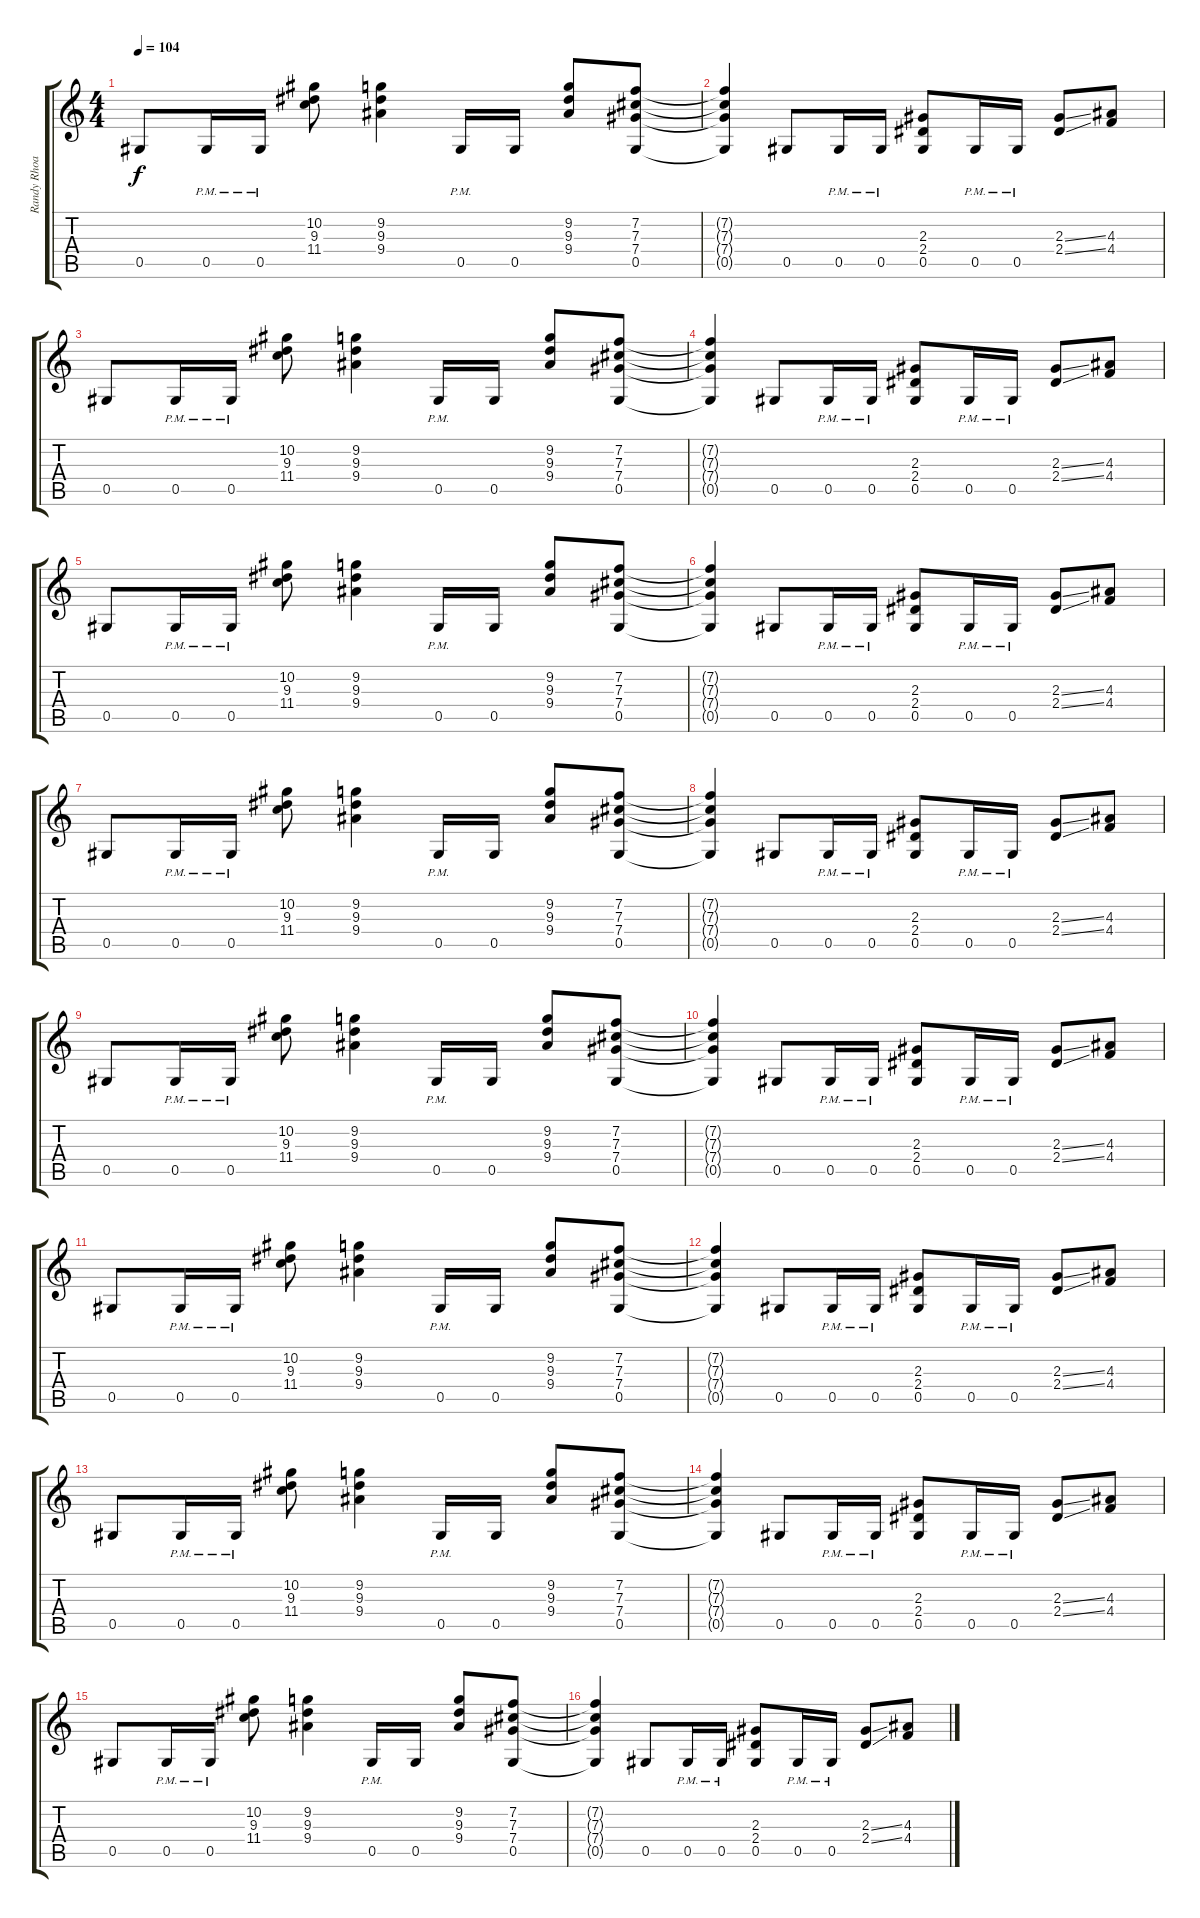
\track ("Randy Rhoads (Secondary)" "Randy Rhoa") {instrument overdrivenguitar}
\staff {score tabs}
\tuning (Eb4 Bb3 Gb3 Db3 Ab2 Eb2) {hide}
\ts (4 4)
\tempo 104
\clef g2
\ks c
0.5.8{dy f} 0.5{pm}.16 0.5{pm}.16 (10.2 9.3 11.4).8 (9.2 9.3 9.4).4 0.5{pm}.16 0.5.16 (9.2 9.3 9.4).8 (7.2 7.3 7.4 0.5).8 |
(7.2{t} 7.3{t} 7.4{t} 0.5{t}).4 0.5.8 0.5{pm}.16 0.5{pm}.16 (2.3 2.4 0.5).8 0.5{pm}.16 0.5{pm}.16 (2.3{ss} 2.4{ss}).8 (4.3 4.4).8 |
0.5.8 0.5{pm}.16 0.5{pm}.16 (10.2 9.3 11.4).8 (9.2 9.3 9.4).4 0.5{pm}.16 0.5.16 (9.2 9.3 9.4).8 (7.2 7.3 7.4 0.5).8 |
(7.2{t} 7.3{t} 7.4{t} 0.5{t}).4 0.5.8 0.5{pm}.16 0.5{pm}.16 (2.3 2.4 0.5).8 0.5{pm}.16 0.5{pm}.16 (2.3{ss} 2.4{ss}).8 (4.3 4.4).8 |
0.5.8 0.5{pm}.16 0.5{pm}.16 (10.2 9.3 11.4).8 (9.2 9.3 9.4).4 0.5{pm}.16 0.5.16 (9.2 9.3 9.4).8 (7.2 7.3 7.4 0.5).8 |
(7.2{t} 7.3{t} 7.4{t} 0.5{t}).4 0.5.8 0.5{pm}.16 0.5{pm}.16 (2.3 2.4 0.5).8 0.5{pm}.16 0.5{pm}.16 (2.3{ss} 2.4{ss}).8 (4.3 4.4).8 |
0.5.8 0.5{pm}.16 0.5{pm}.16 (10.2 9.3 11.4).8 (9.2 9.3 9.4).4 0.5{pm}.16 0.5.16 (9.2 9.3 9.4).8 (7.2 7.3 7.4 0.5).8 |
(7.2{t} 7.3{t} 7.4{t} 0.5{t}).4 0.5.8 0.5{pm}.16 0.5{pm}.16 (2.3 2.4 0.5).8 0.5{pm}.16 0.5{pm}.16 (2.3{ss} 2.4{ss}).8 (4.3 4.4).8 |
0.5.8 0.5{pm}.16 0.5{pm}.16 (10.2 9.3 11.4).8 (9.2 9.3 9.4).4 0.5{pm}.16 0.5.16 (9.2 9.3 9.4).8 (7.2 7.3 7.4 0.5).8 |
(7.2{t} 7.3{t} 7.4{t} 0.5{t}).4 0.5.8 0.5{pm}.16 0.5{pm}.16 (2.3 2.4 0.5).8 0.5{pm}.16 0.5{pm}.16 (2.3{ss} 2.4{ss}).8 (4.3 4.4).8 |
0.5.8 0.5{pm}.16 0.5{pm}.16 (10.2 9.3 11.4).8 (9.2 9.3 9.4).4 0.5{pm}.16 0.5.16 (9.2 9.3 9.4).8 (7.2 7.3 7.4 0.5).8 |
(7.2{t} 7.3{t} 7.4{t} 0.5{t}).4 0.5.8 0.5{pm}.16 0.5{pm}.16 (2.3 2.4 0.5).8 0.5{pm}.16 0.5{pm}.16 (2.3{ss} 2.4{ss}).8 (4.3 4.4).8 |
0.5.8 0.5{pm}.16 0.5{pm}.16 (10.2 9.3 11.4).8 (9.2 9.3 9.4).4 0.5{pm}.16 0.5.16 (9.2 9.3 9.4).8 (7.2 7.3 7.4 0.5).8 |
(7.2{t} 7.3{t} 7.4{t} 0.5{t}).4 0.5.8 0.5{pm}.16 0.5{pm}.16 (2.3 2.4 0.5).8 0.5{pm}.16 0.5{pm}.16 (2.3{ss} 2.4{ss}).8 (4.3 4.4).8 |
0.5.8 0.5{pm}.16 0.5{pm}.16 (10.2 9.3 11.4).8 (9.2 9.3 9.4).4 0.5{pm}.16 0.5.16 (9.2 9.3 9.4).8 (7.2 7.3 7.4 0.5).8 |
(7.2{t} 7.3{t} 7.4{t} 0.5{t}).4 0.5.8 0.5{pm}.16 0.5{pm}.16 (2.3 2.4 0.5).8 0.5{pm}.16 0.5{pm}.16 (2.3{ss} 2.4{ss}).8 (4.3 4.4).8
